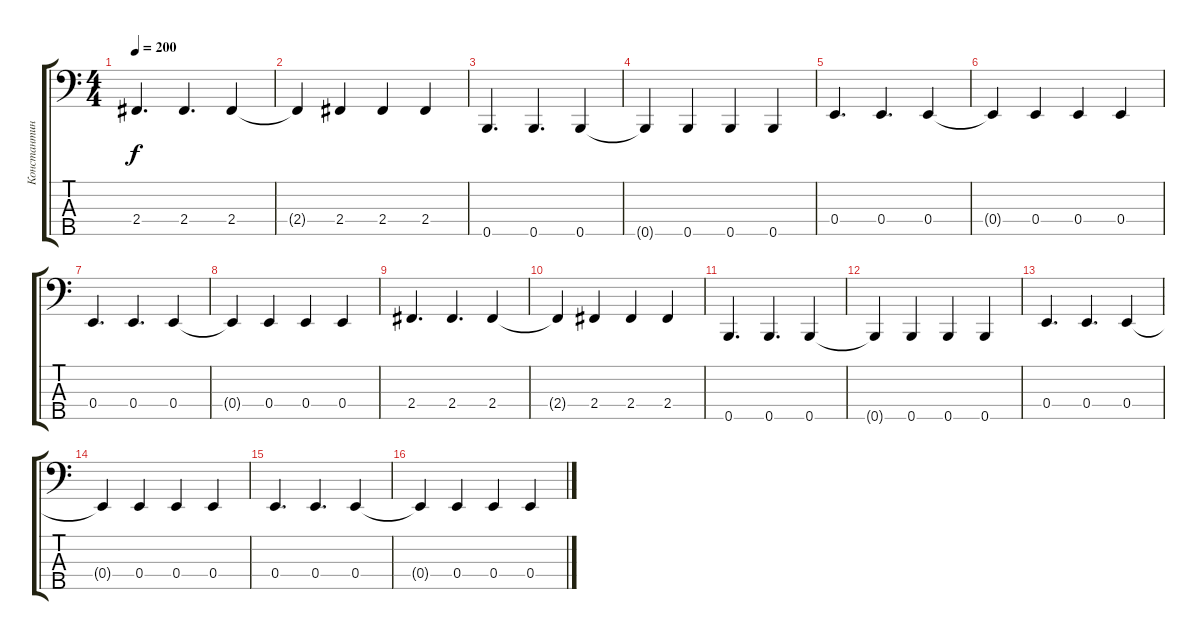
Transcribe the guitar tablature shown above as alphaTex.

\track ("Константин Бекрев" "Константин") {instrument electricbasspick}
\staff {score tabs}
\tuning (G2 D2 A1 E1 B0) {hide}
\ts (4 4)
\tempo 200
\clef f4
\ks c
2.4.4{d dy f} 2.4.4{d} 2.4.4 |
2.4{t}.4 2.4.4 2.4.4 2.4.4 |
0.5.4{d} 0.5.4{d} 0.5.4 |
0.5{t}.4 0.5.4 0.5.4 0.5.4 |
0.4.4{d} 0.4.4{d} 0.4.4 |
0.4{t}.4 0.4.4 0.4.4 0.4.4 |
0.4.4{d} 0.4.4{d} 0.4.4 |
0.4{t}.4 0.4.4 0.4.4 0.4.4 |
2.4.4{d} 2.4.4{d} 2.4.4 |
2.4{t}.4 2.4.4 2.4.4 2.4.4 |
0.5.4{d} 0.5.4{d} 0.5.4 |
0.5{t}.4 0.5.4 0.5.4 0.5.4 |
0.4.4{d} 0.4.4{d} 0.4.4 |
0.4{t}.4 0.4.4 0.4.4 0.4.4 |
0.4.4{d} 0.4.4{d} 0.4.4 |
0.4{t}.4 0.4.4 0.4.4 0.4.4
